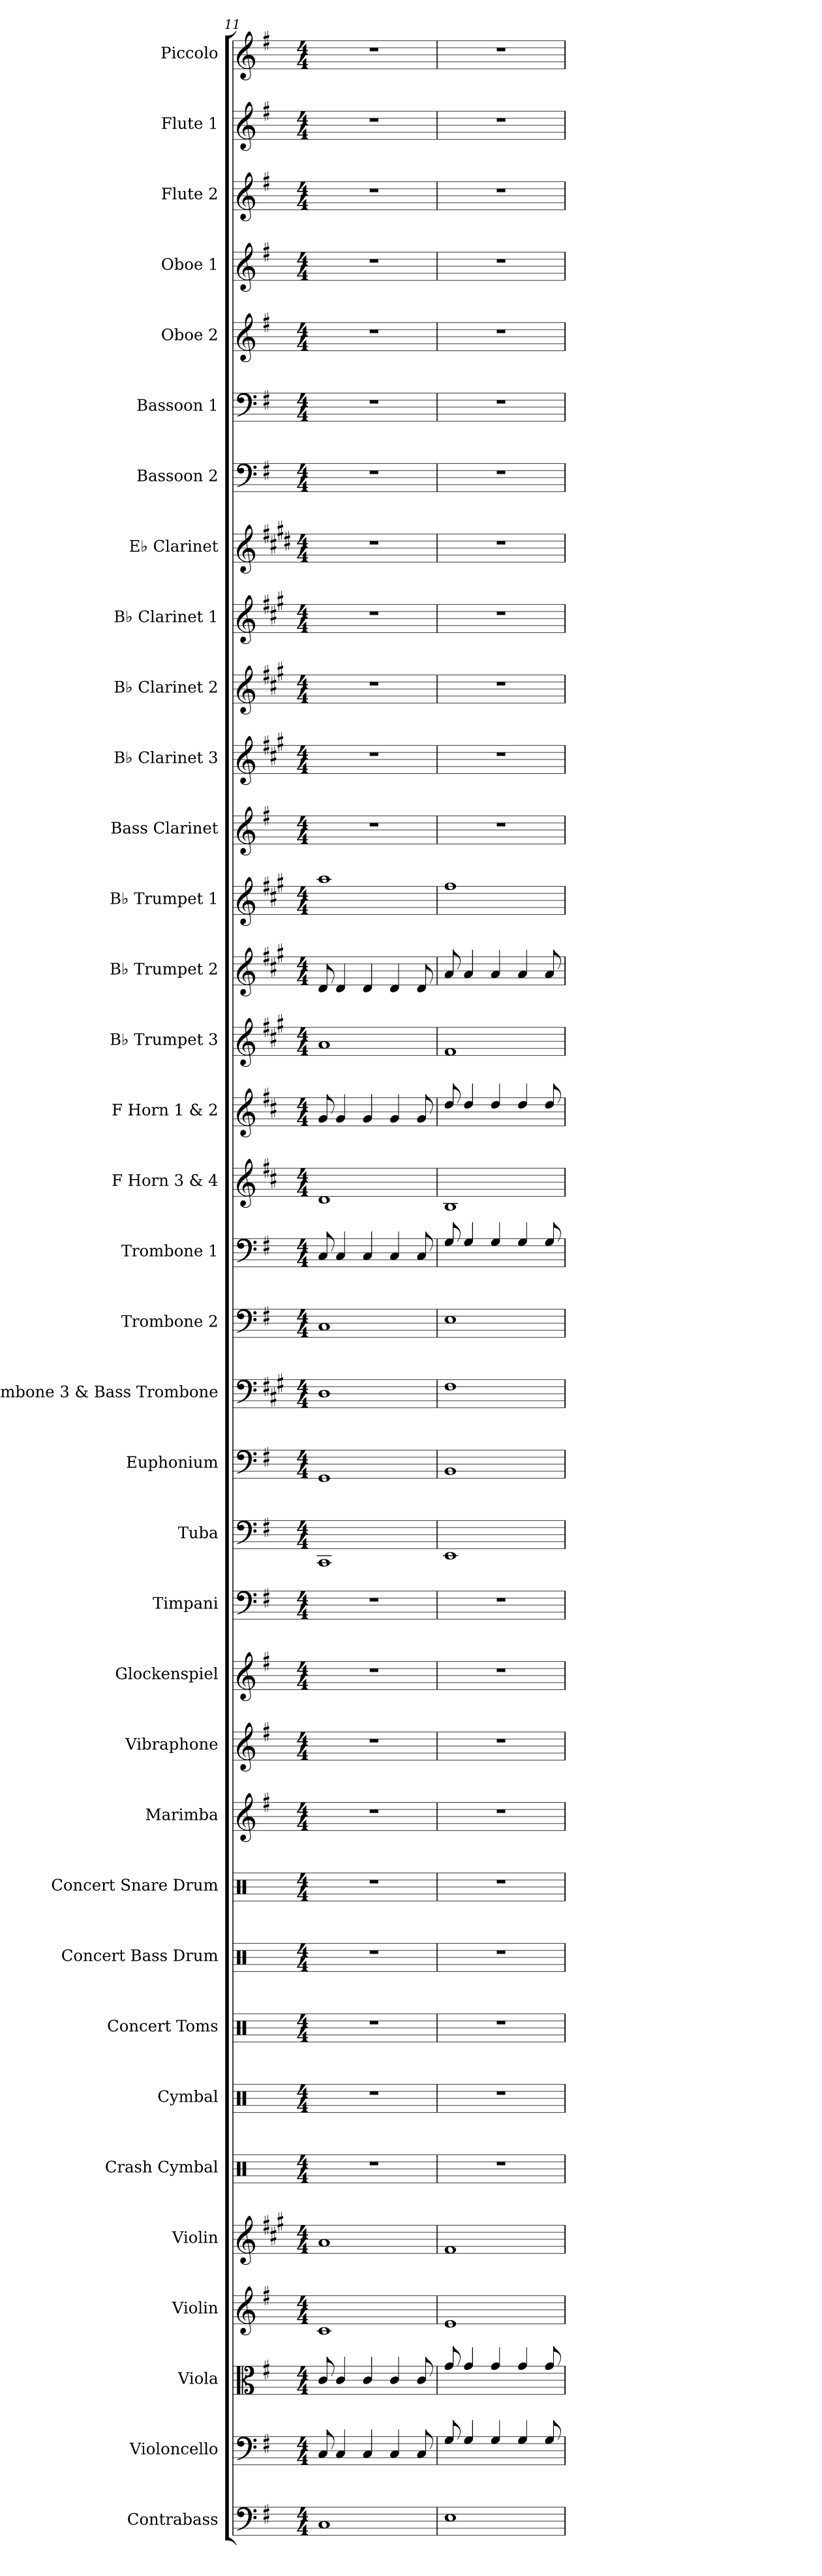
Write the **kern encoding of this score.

**kern	**kern	**kern	**kern	**kern	**kern	**kern	**kern	**kern	**kern	**kern	**kern	**kern	**kern	**kern	**kern	**kern	**kern	**kern	**kern	**kern	**kern	**kern	**kern	**kern	**kern	**kern	**kern	**kern	**kern	**kern	**kern	**kern	**kern	**kern	**kern
*part36	*part35	*part34	*part33	*part32	*part31	*part30	*part29	*part28	*part27	*part26	*part25	*part24	*part23	*part22	*part21	*part20	*part19	*part18	*part17	*part16	*part15	*part14	*part13	*part12	*part11	*part10	*part9	*part8	*part7	*part6	*part5	*part4	*part3	*part2	*part1
*staff36	*staff35	*staff34	*staff33	*staff32	*staff31	*staff30	*staff29	*staff28	*staff27	*staff26	*staff25	*staff24	*staff23	*staff22	*staff21	*staff20	*staff19	*staff18	*staff17	*staff16	*staff15	*staff14	*staff13	*staff12	*staff11	*staff10	*staff9	*staff8	*staff7	*staff6	*staff5	*staff4	*staff3	*staff2	*staff1
*I"Contrabass	*I"Violoncello	*I"Viola	*I"Violin	*I"Violin	*I"Crash Cymbal	*I"Cymbal	*I"Concert Toms	*I"Concert Bass Drum	*I"Concert Snare Drum	*I"Marimba	*I"Vibraphone	*I"Glockenspiel	*I"Timpani	*I"Tuba	*I"Euphonium	*I"Trombone 3 &amp; Bass Trombone	*I"Trombone 2	*I"Trombone 1	*I"F Horn 3 &amp; 4	*I"F Horn 1 &amp; 2	*I"B♭ Trumpet 3	*I"B♭ Trumpet 2	*I"B♭ Trumpet 1	*I"Bass Clarinet	*I"B♭ Clarinet 3	*I"B♭ Clarinet 2	*I"B♭ Clarinet 1	*I"E♭ Clarinet	*I"Bassoon 2	*I"Bassoon 1	*I"Oboe 2	*I"Oboe 1	*I"Flute 2	*I"Flute 1	*I"Piccolo
*I'Cb.	*I'Vc.	*I'Vla.	*I'Vln.	*I'Vln.	*I'Cr. Cym.	*I'Cym.	*I'C. Toms	*I'Con. BD	*I'Con. Sn.	*I'Mrm.	*I'Vib.	*I'Glock.	*I'Timp.	*I'Tba.	*I'Euph.	*I'Tbn. 3 B. Tbn.	*I'Tbn. 2	*I'Tbn. 1	*I'F Hn. 3 4	*I'F Hn. 1 2	*I'B♭ Tpt. 3	*I'B♭ Tpt. 2	*I'B♭ Tpt. 1	*I'B. Cl.	*I'B♭ Cl. 3	*I'B♭ Cl. 2	*I'B♭ Cl. 1	*I'E♭ Cl.	*I'Bsn. 2	*I'Bsn. 1	*I'Ob. 2	*I'Ob. 1	*I'Fl. 2	*I'Fl. 1	*I'Picc.
*clefF4	*clefF4	*clefC3	*clefG2	*clefG2	*clefX	*clefX	*clefX	*clefX	*clefX	*clefG2	*clefG2	*clefG2	*clefF4	*clefF4	*clefF4	*clefF4	*clefF4	*clefF4	*clefG2	*clefG2	*clefG2	*clefG2	*clefG2	*clefG2	*clefG2	*clefG2	*clefG2	*clefG2	*clefF4	*clefF4	*clefG2	*clefG2	*clefG2	*clefG2	*clefG2
*ITrd7c12	*	*	*	*ITrd1c2	*	*	*	*	*	*	*	*ITrd-14c-24	*	*	*	*ITrd1c2	*	*	*ITrd4c7	*ITrd4c7	*ITrd1c2	*ITrd1c2	*ITrd1c2	*ITrd8c14	*ITrd1c2	*ITrd1c2	*ITrd1c2	*ITrd-2c-3	*	*	*	*	*	*	*ITrd-7c-12
*k[f#]	*k[f#]	*k[f#]	*k[f#]	*k[f#]	*k[]	*k[]	*k[]	*k[]	*k[]	*k[f#]	*k[f#]	*k[f#]	*k[f#]	*k[f#]	*k[f#]	*k[f#]	*k[f#]	*k[f#]	*k[f#]	*k[f#]	*k[f#]	*k[f#]	*k[f#]	*k[f#]	*k[f#]	*k[f#]	*k[f#]	*k[f#]	*k[f#]	*k[f#]	*k[f#]	*k[f#]	*k[f#]	*k[f#]	*k[f#]
*M4/4	*M4/4	*M4/4	*M4/4	*M4/4	*M4/4	*M4/4	*M4/4	*M4/4	*M4/4	*M4/4	*M4/4	*M4/4	*M4/4	*M4/4	*M4/4	*M4/4	*M4/4	*M4/4	*M4/4	*M4/4	*M4/4	*M4/4	*M4/4	*M4/4	*M4/4	*M4/4	*M4/4	*M4/4	*M4/4	*M4/4	*M4/4	*M4/4	*M4/4	*M4/4	*M4/4
=11	=11	=11	=11	=11	=11	=11	=11	=11	=11	=11	=11	=11	=11	=11	=11	=11	=11	=11	=11	=11	=11	=11	=11	=11	=11	=11	=11	=11	=11	=11	=11	=11	=11	=11	=11
1CC	8C/	8c/	1c	1g	1r	1r	1r	1r	1r	1r	1r	1r	1r	1CC	1GG	1C	1C	8C/	1G	8c/	1g	8c/	1gg	1r	1r	1r	1r	1r	1r	1r	1r	1r	1r	1r	1r
.	4C/	4c/	.	.	.	.	.	.	.	.	.	.	.	.	.	.	.	4C/	.	4c/	.	4c/	.	.	.	.	.	.	.	.	.	.	.	.	.
.	4C/	4c/	.	.	.	.	.	.	.	.	.	.	.	.	.	.	.	4C/	.	4c/	.	4c/	.	.	.	.	.	.	.	.	.	.	.	.	.
.	4C/	4c/	.	.	.	.	.	.	.	.	.	.	.	.	.	.	.	4C/	.	4c/	.	4c/	.	.	.	.	.	.	.	.	.	.	.	.	.
.	8C/	8c/	.	.	.	.	.	.	.	.	.	.	.	.	.	.	.	8C/	.	8c/	.	8c/	.	.	.	.	.	.	.	.	.	.	.	.	.
=12	=12	=12	=12	=12	=12	=12	=12	=12	=12	=12	=12	=12	=12	=12	=12	=12	=12	=12	=12	=12	=12	=12	=12	=12	=12	=12	=12	=12	=12	=12	=12	=12	=12	=12	=12
1EE	8G/	8g/	1e	1e	1r	1r	1r	1r	1r	1r	1r	1r	1r	1EE	1BB	1E	1E	8G/	1E	8g/	1e	8g/	1ee	1r	1r	1r	1r	1r	1r	1r	1r	1r	1r	1r	1r
.	4G/	4g/	.	.	.	.	.	.	.	.	.	.	.	.	.	.	.	4G/	.	4g/	.	4g/	.	.	.	.	.	.	.	.	.	.	.	.	.
.	4G/	4g/	.	.	.	.	.	.	.	.	.	.	.	.	.	.	.	4G/	.	4g/	.	4g/	.	.	.	.	.	.	.	.	.	.	.	.	.
.	4G/	4g/	.	.	.	.	.	.	.	.	.	.	.	.	.	.	.	4G/	.	4g/	.	4g/	.	.	.	.	.	.	.	.	.	.	.	.	.
.	8G/	8g/	.	.	.	.	.	.	.	.	.	.	.	.	.	.	.	8G/	.	8g/	.	8g/	.	.	.	.	.	.	.	.	.	.	.	.	.
=	=	=	=	=	=	=	=	=	=	=	=	=	=	=	=	=	=	=	=	=	=	=	=	=	=	=	=	=	=	=	=	=	=	=	=
*-	*-	*-	*-	*-	*-	*-	*-	*-	*-	*-	*-	*-	*-	*-	*-	*-	*-	*-	*-	*-	*-	*-	*-	*-	*-	*-	*-	*-	*-	*-	*-	*-	*-	*-	*-
